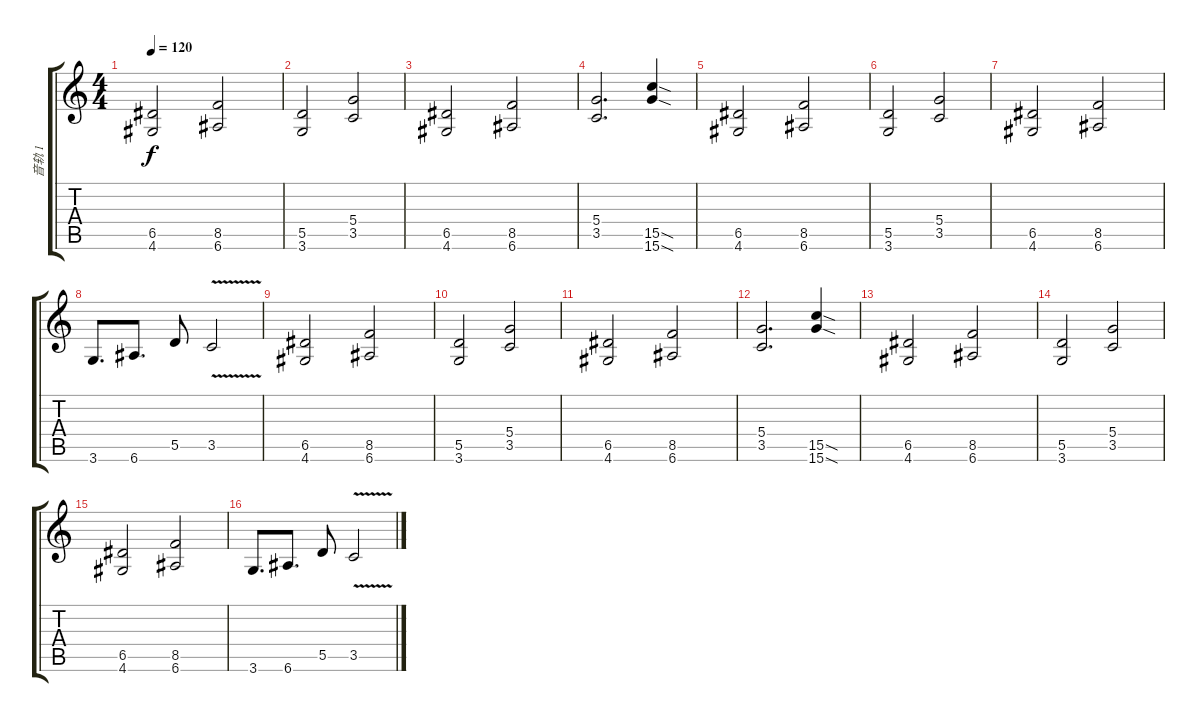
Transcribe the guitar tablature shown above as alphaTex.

\track ("音轨 1" "音轨 1") {instrument distortionguitar}
\staff {score tabs}
\tuning (E4 B3 G3 D3 A2 E2) {hide}
\ts (4 4)
\tempo 120
\clef g2
\ks c
(6.5 4.6).2{dy f} (8.5 6.6).2 |
(5.5 3.6).2 (5.4 3.5).2 |
(6.5 4.6).2 (8.5 6.6).2 |
(5.4 3.5).2{d} (15.5{sod} 15.6{sod}).4 |
(6.5 4.6).2 (8.5 6.6).2 |
(5.5 3.6).2 (5.4 3.5).2 |
(6.5 4.6).2 (8.5 6.6).2 |
3.6.8{d} 6.6.8{d} 5.5.8 3.5{v}.2 |
(6.5 4.6).2 (8.5 6.6).2 |
(5.5 3.6).2 (5.4 3.5).2 |
(6.5 4.6).2 (8.5 6.6).2 |
(5.4 3.5).2{d} (15.5{sod} 15.6{sod}).4 |
(6.5 4.6).2 (8.5 6.6).2 |
(5.5 3.6).2 (5.4 3.5).2 |
(6.5 4.6).2 (8.5 6.6).2 |
3.6.8{d} 6.6.8{d} 5.5.8 3.5{v}.2
